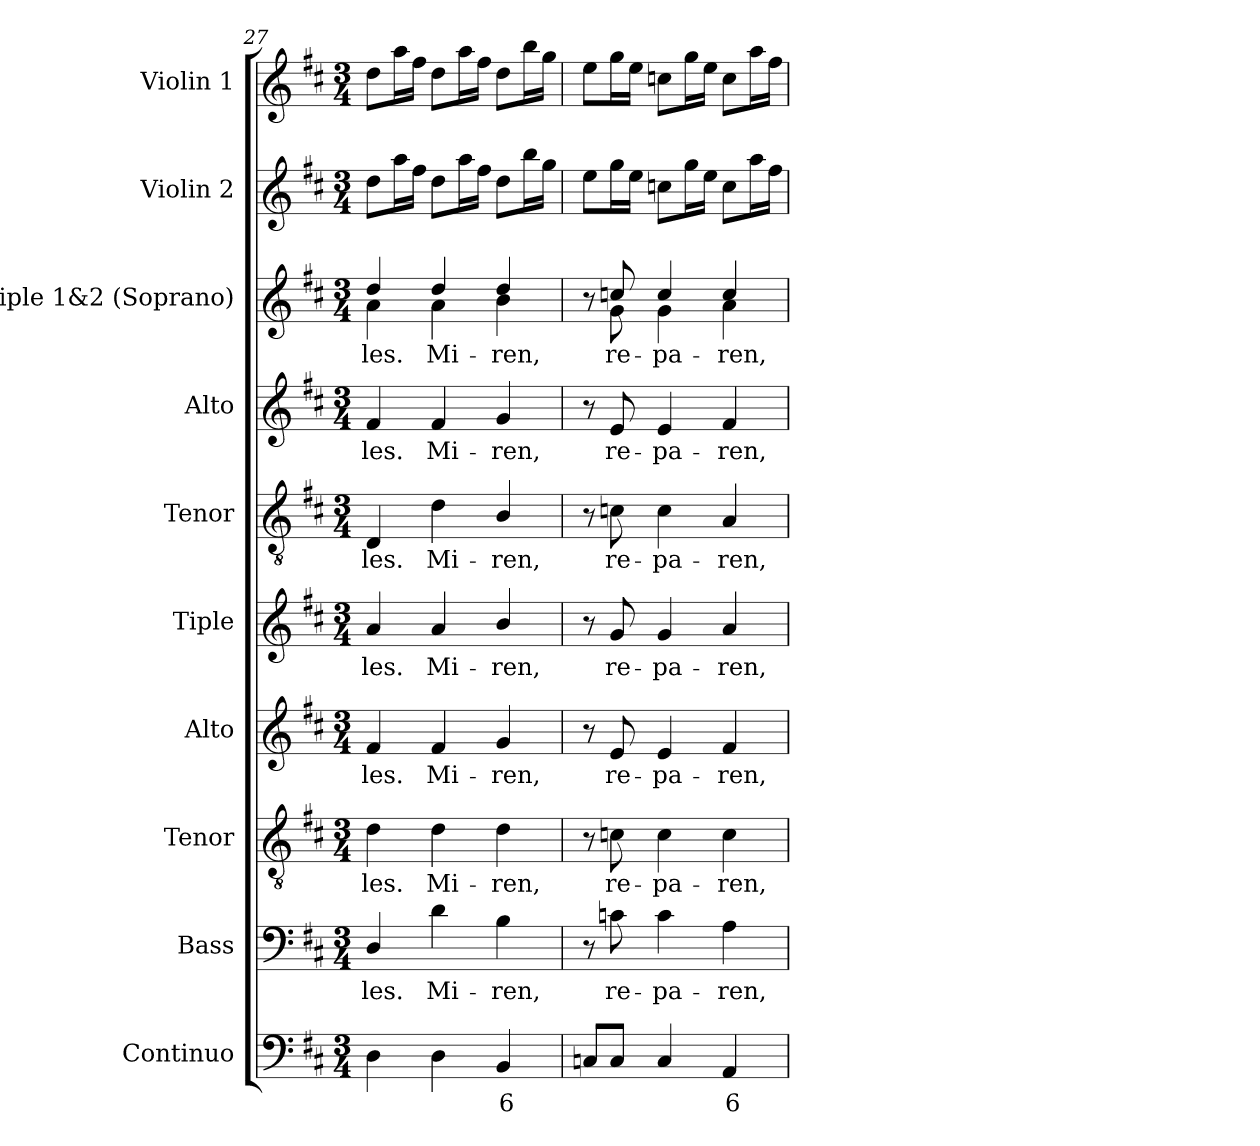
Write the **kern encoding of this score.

**kern	**text	**kern	**text	**kern	**text	**kern	**text	**kern	**text	**kern	**text	**kern	**text	**kern	**text	**kern	**kern
*part10	*part10	*part9	*part9	*part8	*part8	*part7	*part7	*part6	*part6	*part5	*part5	*part4	*part4	*part3	*part3	*part2	*part1
*staff10	*staff10	*staff9	*staff9	*staff8	*staff8	*staff7	*staff7	*staff6	*staff6	*staff5	*staff5	*staff4	*staff4	*staff3	*staff3	*staff2	*staff1
*I"Continuo	*	*I"Bass	*	*I"Tenor	*	*I"Alto	*	*I"Tiple	*	*I"Tenor	*	*I"Alto	*	*I"Tiple 1&2 (Soprano)	*	*I"Violin 2	*I"Violin 1
*I'Cont.	*	*I'B.	*	*I'T.	*	*I'A.	*	*	*	*I'T.	*	*I'A.	*	*I'S.	*	*I'Vln. 2	*I'Vln. 1
*clefF4	*	*clefF4	*	*clefGv2	*	*clefG2	*	*clefG2	*	*clefGv2	*	*clefG2	*	*clefG2	*	*clefG2	*clefG2
*	*	*	*	*ITrd7c12	*	*	*	*	*	*ITrd7c12	*	*	*	*	*	*	*
*k[f#c#]	*	*k[f#c#]	*	*k[f#c#]	*	*k[f#c#]	*	*k[f#c#]	*	*k[f#c#]	*	*k[f#c#]	*	*k[f#c#]	*	*k[f#c#]	*k[f#c#]
*D:	*	*D:	*	*D:	*	*D:	*	*D:	*	*D:	*	*D:	*	*D:	*	*D:	*D:
*M3/4	*	*M3/4	*	*M3/4	*	*M3/4	*	*M3/4	*	*M3/4	*	*M3/4	*	*M3/4	*	*M3/4	*M3/4
=27	=27	=27	=27	=27	=27	=27	=27	=27	=27	=27	=27	=27	=27	=27	=27	=27	=27
!	!	!	!LO:LY:b:color=#000000	!	!	!	!	!	!	!	!	!	!	!	!	!	!
!	!	!	!	!	!LO:LY:b:color=#000000	!	!	!	!	!	!	!	!	!	!	!	!
!	!	!	!	!	!	!	!LO:LY:b:color=#000000	!	!	!	!	!	!	!	!	!	!
!	!	!	!	!	!	!	!	!	!LO:LY:b:color=#000000	!	!	!	!	!	!	!	!
!	!	!	!	!	!	!	!	!	!	!	!LO:LY:b:color=#000000	!	!	!	!	!	!
!	!	!	!	!	!	!	!	!	!	!	!	!	!LO:LY:b:color=#000000	!	!	!	!
!	!	!	!	!	!	!	!	!	!	!	!	!	!	!	!LO:LY:b:color=#000000	!	!
*	*	*	*	*	*	*	*	*	*	*	*	*	*	*^	*	*	*
4Di\	.	4Di/	-les.	4Di\	-les.	4f#i/	-les.	4ai/	-les.	4DDi/	-les.	4f#i/	-les.	4ddi/	4ai\	-les.	8ddi\L	8ddi\L
.	.	.	.	.	.	.	.	.	.	.	.	.	.	.	.	.	16aai\L	16aai\L
.	.	.	.	.	.	.	.	.	.	.	.	.	.	.	.	.	16ff#i\JJ	16ff#i\JJ
!	!	!	!LO:LY:b:color=#000000	!	!	!	!	!	!	!	!	!	!	!	!	!	!	!
!	!	!	!	!	!LO:LY:b:color=#000000	!	!	!	!	!	!	!	!	!	!	!	!	!
!	!	!	!	!	!	!	!LO:LY:b:color=#000000	!	!	!	!	!	!	!	!	!	!	!
!	!	!	!	!	!	!	!	!	!LO:LY:b:color=#000000	!	!	!	!	!	!	!	!	!
!	!	!	!	!	!	!	!	!	!	!	!LO:LY:b:color=#000000	!	!	!	!	!	!	!
!	!	!	!	!	!	!	!	!	!	!	!	!	!LO:LY:b:color=#000000	!	!	!	!	!
!	!	!	!	!	!	!	!	!	!	!	!	!	!	!	!	!LO:LY:b:color=#000000	!	!
4Di\	.	4di\	Mi-	4Di\	Mi-	4f#i/	Mi-	4ai/	Mi-	4Di\	Mi-	4f#i/	Mi-	4ddi/	4ai\	Mi-	8ddi\L	8ddi\L
.	.	.	.	.	.	.	.	.	.	.	.	.	.	.	.	.	16aai\L	16aai\L
.	.	.	.	.	.	.	.	.	.	.	.	.	.	.	.	.	16ff#i\JJ	16ff#i\JJ
!	!LO:LY:b:color=#000000	!	!	!	!	!	!	!	!	!	!	!	!	!	!	!	!	!
!	!	!	!LO:LY:b:color=#000000	!	!	!	!	!	!	!	!	!	!	!	!	!	!	!
!	!	!	!	!	!LO:LY:b:color=#000000	!	!	!	!	!	!	!	!	!	!	!	!	!
!	!	!	!	!	!	!	!LO:LY:b:color=#000000	!	!	!	!	!	!	!	!	!	!	!
!	!	!	!	!	!	!	!	!	!LO:LY:b:color=#000000	!	!	!	!	!	!	!	!	!
!	!	!	!	!	!	!	!	!	!	!	!LO:LY:b:color=#000000	!	!	!	!	!	!	!
!	!	!	!	!	!	!	!	!	!	!	!	!	!LO:LY:b:color=#000000	!	!	!	!	!
!	!	!	!	!	!	!	!	!	!	!	!	!	!	!	!	!LO:LY:b:color=#000000	!	!
4BBi/	6	4Bi\	-ren,	4Di\	-ren,	4gi/	-ren,	4bi/	-ren,	4BBi/	-ren,	4gi/	-ren,	4ddi/	4bi\	-ren,	8ddi\L	8ddi\L
.	.	.	.	.	.	.	.	.	.	.	.	.	.	.	.	.	16bbi\L	16bbi\L
.	.	.	.	.	.	.	.	.	.	.	.	.	.	.	.	.	16ggi\JJ	16ggi\JJ
=28	=28	=28	=28	=28	=28	=28	=28	=28	=28	=28	=28	=28	=28	=28	=28	=28	=28	=28
8Cni/L	.	8r	.	8r	.	8r	.	8r	.	8r	.	8r	.	8r	8ryy	.	8eei\L	8eei\L
!	!	!	!LO:LY:b:color=#000000	!	!	!	!	!	!	!	!	!	!	!	!	!	!	!
!	!	!	!	!	!LO:LY:b:color=#000000	!	!	!	!	!	!	!	!	!	!	!	!	!
!	!	!	!	!	!	!	!LO:LY:b:color=#000000	!	!	!	!	!	!	!	!	!	!	!
!	!	!	!	!	!	!	!	!	!LO:LY:b:color=#000000	!	!	!	!	!	!	!	!	!
!	!	!	!	!	!	!	!	!	!	!	!LO:LY:b:color=#000000	!	!	!	!	!	!	!
!	!	!	!	!	!	!	!	!	!	!	!	!	!LO:LY:b:color=#000000	!	!	!	!	!
!	!	!	!	!	!	!	!	!	!	!	!	!	!	!	!	!LO:LY:b:color=#000000	!	!
8Ci/J	.	8cni\	re-	8Cni\	re-	8ei/	re-	8gi/	re-	8Cni\	re-	8ei/	re-	8ccni/	8gi\	re-	16ggi\L	16ggi\L
.	.	.	.	.	.	.	.	.	.	.	.	.	.	.	.	.	16eei\JJ	16eei\JJ
!	!	!	!LO:LY:b:color=#000000	!	!	!	!	!	!	!	!	!	!	!	!	!	!	!
!	!	!	!	!	!LO:LY:b:color=#000000	!	!	!	!	!	!	!	!	!	!	!	!	!
!	!	!	!	!	!	!	!LO:LY:b:color=#000000	!	!	!	!	!	!	!	!	!	!	!
!	!	!	!	!	!	!	!	!	!LO:LY:b:color=#000000	!	!	!	!	!	!	!	!	!
!	!	!	!	!	!	!	!	!	!	!	!LO:LY:b:color=#000000	!	!	!	!	!	!	!
!	!	!	!	!	!	!	!	!	!	!	!	!	!LO:LY:b:color=#000000	!	!	!	!	!
!	!	!	!	!	!	!	!	!	!	!	!	!	!	!	!	!LO:LY:b:color=#000000	!	!
4Ci/	.	4ci\	-pa-	4Ci\	-pa-	4ei/	-pa-	4gi/	-pa-	4Ci\	-pa-	4ei/	-pa-	4cci/	4gi\	-pa-	8ccni\L	8ccni\L
.	.	.	.	.	.	.	.	.	.	.	.	.	.	.	.	.	16ggi\L	16ggi\L
.	.	.	.	.	.	.	.	.	.	.	.	.	.	.	.	.	16eei\JJ	16eei\JJ
!	!LO:LY:b:color=#000000	!	!	!	!	!	!	!	!	!	!	!	!	!	!	!	!	!
!	!	!	!LO:LY:b:color=#000000	!	!	!	!	!	!	!	!	!	!	!	!	!	!	!
!	!	!	!	!	!LO:LY:b:color=#000000	!	!	!	!	!	!	!	!	!	!	!	!	!
!	!	!	!	!	!	!	!LO:LY:b:color=#000000	!	!	!	!	!	!	!	!	!	!	!
!	!	!	!	!	!	!	!	!	!LO:LY:b:color=#000000	!	!	!	!	!	!	!	!	!
!	!	!	!	!	!	!	!	!	!	!	!LO:LY:b:color=#000000	!	!	!	!	!	!	!
!	!	!	!	!	!	!	!	!	!	!	!	!	!LO:LY:b:color=#000000	!	!	!	!	!
!	!	!	!	!	!	!	!	!	!	!	!	!	!	!	!	!LO:LY:b:color=#000000	!	!
4AAi/	6	4Ai\	-ren,	4Ci\	-ren,	4f#i/	-ren,	4ai/	-ren,	4AAi/	-ren,	4f#i/	-ren,	4cci/	4ai\	-ren,	8cci\L	8cci\L
.	.	.	.	.	.	.	.	.	.	.	.	.	.	.	.	.	16aai\L	16aai\L
.	.	.	.	.	.	.	.	.	.	.	.	.	.	.	.	.	16ff#i\JJ	16ff#i\JJ
*	*	*	*	*	*	*	*	*	*	*	*	*	*	*v	*v	*	*	*
=	=	=	=	=	=	=	=	=	=	=	=	=	=	=	=	=	=
*-	*-	*-	*-	*-	*-	*-	*-	*-	*-	*-	*-	*-	*-	*-	*-	*-	*-
